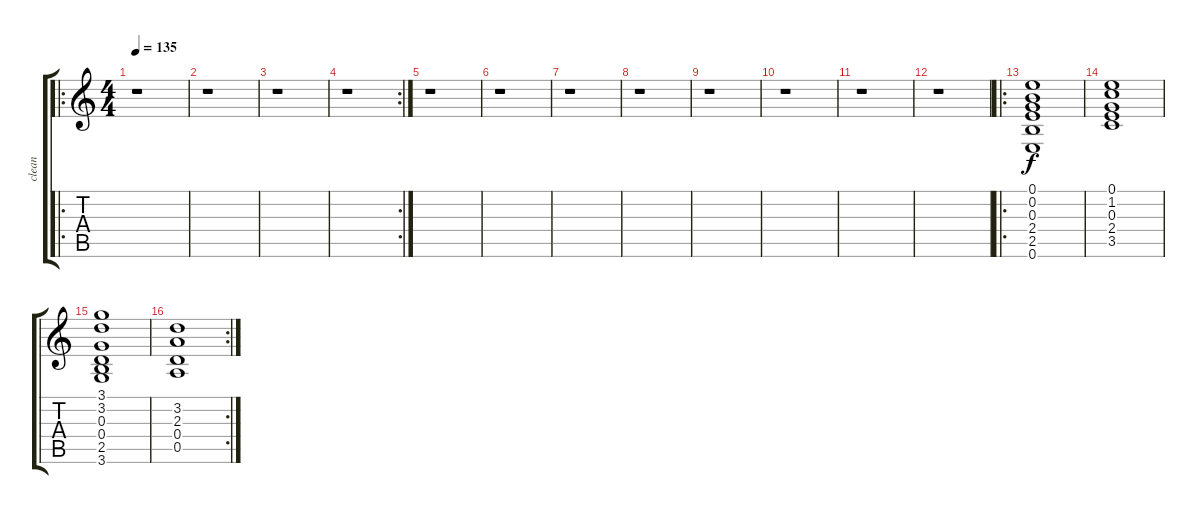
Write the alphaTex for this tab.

\track ("clean" "clean") {instrument electricguitarclean}
\staff {score tabs}
\tuning (E4 B3 G3 D3 A2 E2) {hide}
\ro
\ts (4 4)
\tempo 135
\clef g2
\ks c
r.1{dy f} |
r.1 |
r.1 |
\rc 2
r.1 |
r.1 |
r.1 |
r.1 |
r.1 |
r.1 |
r.1 |
r.1 |
r.1 |
\ro
(0.1 0.2 0.3 2.4 2.5 0.6).1 |
(0.1 1.2 0.3 2.4 3.5).1 |
(3.1 3.2 0.3 0.4 2.5 3.6).1 |
\rc 2
(3.2 2.3 0.4 0.5).1
